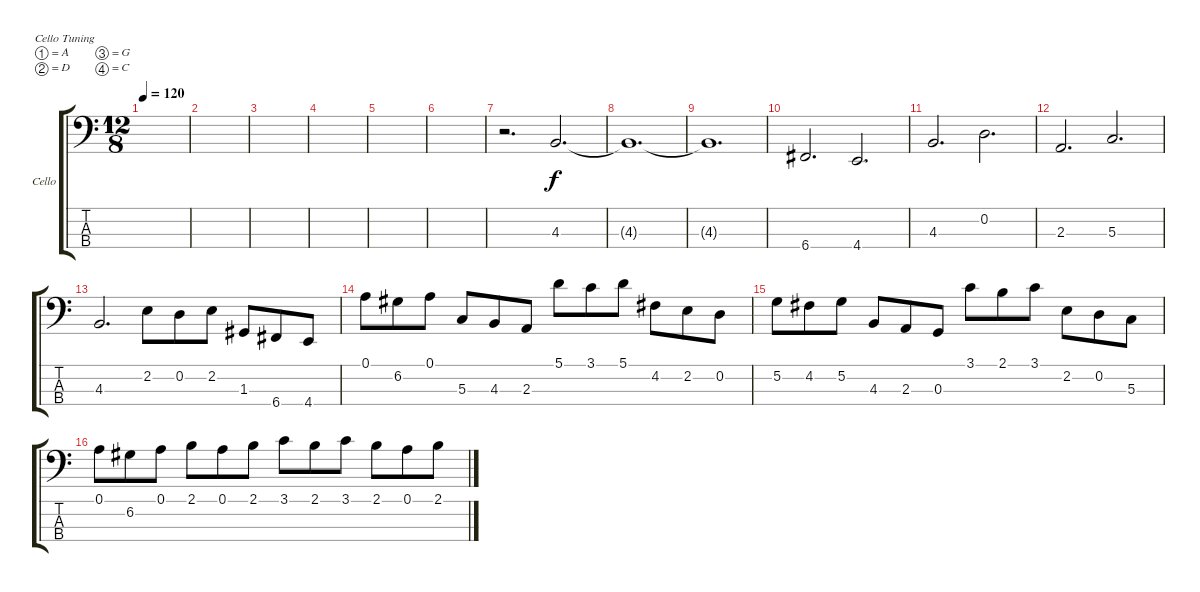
\defaultSystemsLayout 4
\bracketExtendMode groupsimilarinstruments
\firstSystemTrackNameOrientation horizontal
\otherSystemsTrackNameOrientation horizontal
\track ("Cello" "Cello") {instrument cello}
\staff {score tabs}
\tuning (A3 D3 G2 C2)
\ts (12 8)
\tempo 120
\clef f4
\ks c
|
|
|
|
|
|
r.2{d} 4.3.2{d} |
4.3{t}.1{d} |
4.3{t}.1{d} |
6.4.2{d} 4.4.2{d} |
4.3.2{d} 0.2.2{d} |
2.3.2{d} 5.3.2{d} |
4.3.2{d} 2.2.8 0.2.8 2.2.8 1.3.8 6.4.8 4.4.8 |
0.1.8 6.2.8 0.1.8 5.3.8 4.3.8 2.3.8 5.1.8 3.1.8 5.1.8 4.2.8 2.2.8 0.2.8 |
5.2.8 4.2.8 5.2.8 4.3.8 2.3.8 0.3.8 3.1.8 2.1.8 3.1.8 2.2.8 0.2.8 5.3.8 |
0.1.8 6.2.8 0.1.8 2.1.8 0.1.8 2.1.8 3.1.8 2.1.8 3.1.8 2.1.8 0.1.8 2.1.8
